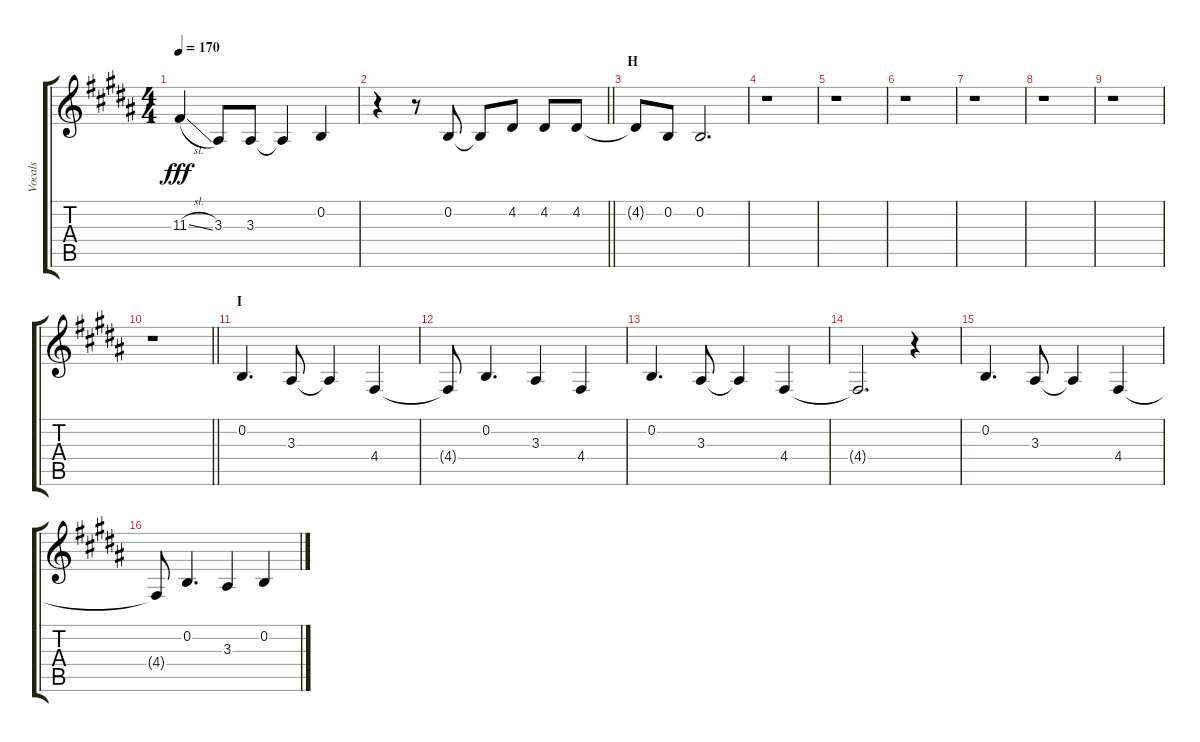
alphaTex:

\track ("Vocals" "Vocals") {instrument voiceoohs}
\staff {score tabs}
\tuning (E4 B3 G3 D3 A2 E2) {hide}
\ts (4 4)
\tempo 170
\clef g2
\ks b
11.3{sl}.4{dy fff} 3.3.8 3.3.8 3.3{t}.4 0.2.4 |
\barLineRight lightlight
r.4 r.8 0.2.8 0.2{t}.8 4.2.8 4.2.8 4.2.8 |
\section ("" "H")
4.2{t}.8 0.2.8 0.2.2{d} |
r.1 |
r.1 |
r.1 |
r.1 |
r.1 |
r.1 |
\barLineRight lightlight
r.1 |
\section ("" "I")
0.2.4{d} 3.3.8 3.3{t}.4 4.4.4 |
4.4{t}.8 0.2.4{d} 3.3.4 4.4.4 |
0.2.4{d} 3.3.8 3.3{t}.4 4.4.4 |
4.4{t}.2{d} r.4 |
0.2.4{d} 3.3.8 3.3{t}.4 4.4.4 |
4.4{t}.8 0.2.4{d} 3.3.4 0.2.4
